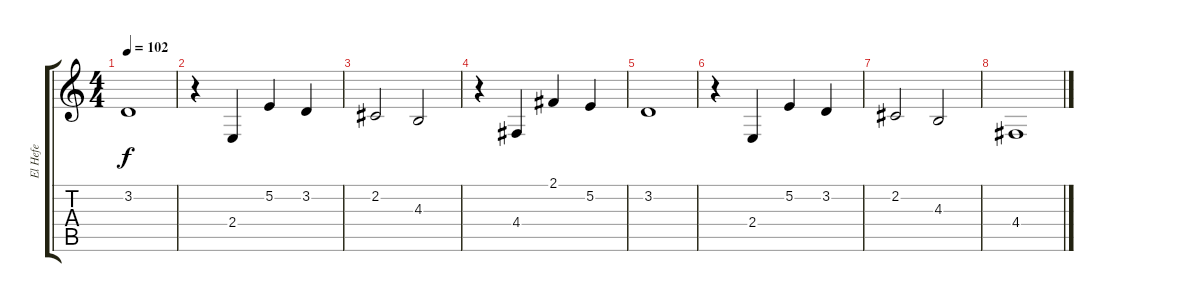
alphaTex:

\track ("El Hefe" "El Hefe") {instrument trombone}
\staff {score tabs}
\tuning (E4 B3 G3 D3 A2 E2) {hide}
\ts (4 4)
\tempo 102
\clef g2
\ks c
3.2.1{dy f} |
r.4 2.4.4 5.2.4 3.2.4 |
2.2.2 4.3.2 |
r.4 4.4.4 2.1.4 5.2.4 |
3.2.1 |
r.4 2.4.4 5.2.4 3.2.4 |
2.2.2 4.3.2 |
4.4.1
